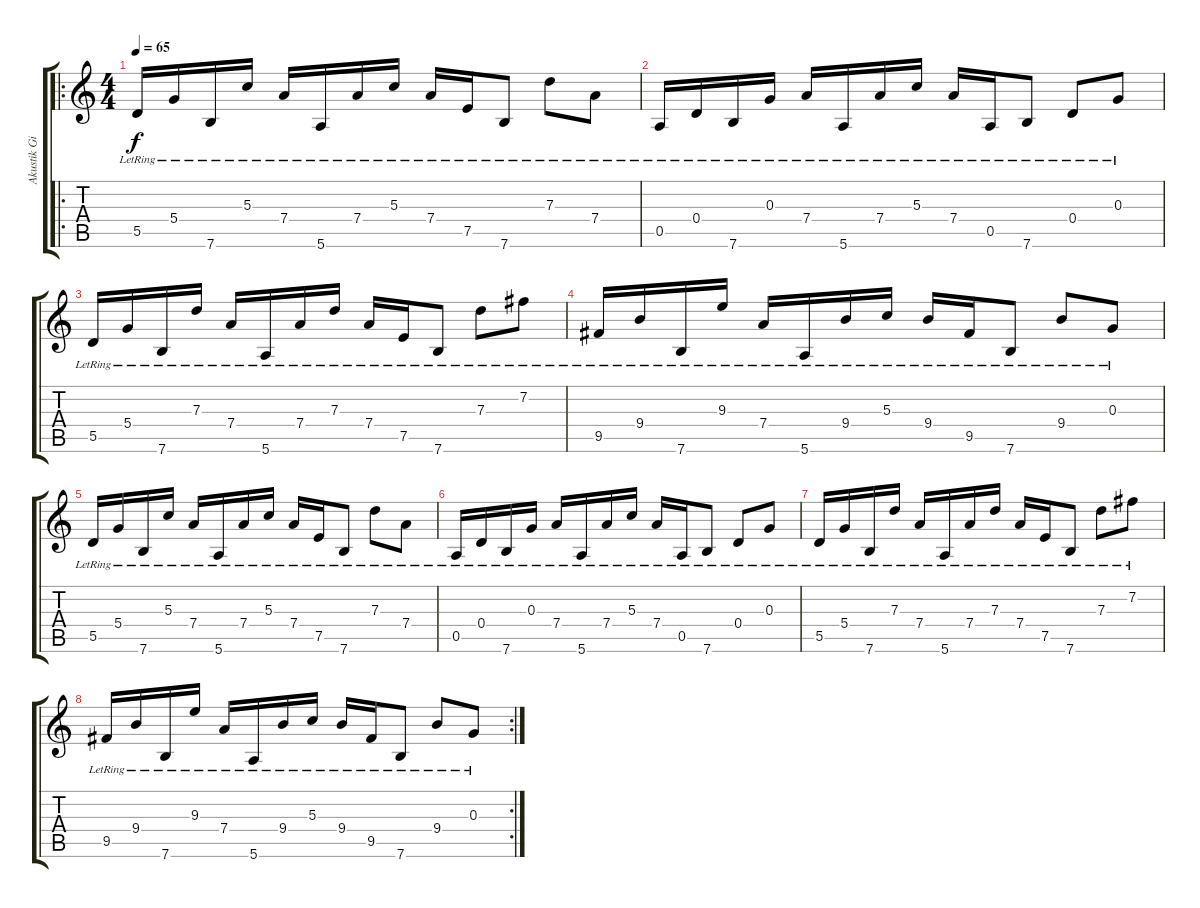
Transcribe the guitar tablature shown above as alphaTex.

\track ("Akustik Gitar" "Akustik Gi") {instrument acousticguitarnylon}
\staff {score tabs}
\tuning (E4 B3 G3 D3 A2 E2) {hide}
\ro
\ts (4 4)
\tempo 65
\clef g2
\ks c
5.5{lr}.16{dy f} 5.4{lr}.16 7.6{lr}.16 5.3{lr}.16 7.4{lr}.16 5.6{lr}.16 7.4{lr}.16 5.3{lr}.16 7.4{lr}.16 7.5{lr}.16 7.6{lr}.8 7.3{lr}.8 7.4{lr}.8 |
0.5{lr}.16 0.4{lr}.16 7.6{lr}.16 0.3{lr}.16 7.4{lr}.16 5.6{lr}.16 7.4{lr}.16 5.3{lr}.16 7.4{lr}.16 0.5{lr}.16 7.6{lr}.8 0.4{lr}.8 0.3{lr}.8 |
5.5{lr}.16 5.4{lr}.16 7.6{lr}.16 7.3{lr}.16 7.4{lr}.16 5.6{lr}.16 7.4{lr}.16 7.3{lr}.16 7.4{lr}.16 7.5{lr}.16 7.6{lr}.8 7.3{lr}.8 7.2{lr}.8 |
9.5{lr}.16 9.4{lr}.16 7.6{lr}.16 9.3{lr}.16 7.4{lr}.16 5.6{lr}.16 9.4{lr}.16 5.3{lr}.16 9.4{lr}.16 9.5{lr}.16 7.6{lr}.8 9.4{lr}.8 0.3{lr}.8 |
5.5{lr}.16 5.4{lr}.16 7.6{lr}.16 5.3{lr}.16 7.4{lr}.16 5.6{lr}.16 7.4{lr}.16 5.3{lr}.16 7.4{lr}.16 7.5{lr}.16 7.6{lr}.8 7.3{lr}.8 7.4{lr}.8 |
0.5{lr}.16 0.4{lr}.16 7.6{lr}.16 0.3{lr}.16 7.4{lr}.16 5.6{lr}.16 7.4{lr}.16 5.3{lr}.16 7.4{lr}.16 0.5{lr}.16 7.6{lr}.8 0.4{lr}.8 0.3{lr}.8 |
5.5{lr}.16 5.4{lr}.16 7.6{lr}.16 7.3{lr}.16 7.4{lr}.16 5.6{lr}.16 7.4{lr}.16 7.3{lr}.16 7.4{lr}.16 7.5{lr}.16 7.6{lr}.8 7.3{lr}.8 7.2{lr}.8 |
\rc 2
9.5{lr}.16 9.4{lr}.16 7.6{lr}.16 9.3{lr}.16 7.4{lr}.16 5.6{lr}.16 9.4{lr}.16 5.3{lr}.16 9.4{lr}.16 9.5{lr}.16 7.6{lr}.8 9.4{lr}.8 0.3{lr}.8
